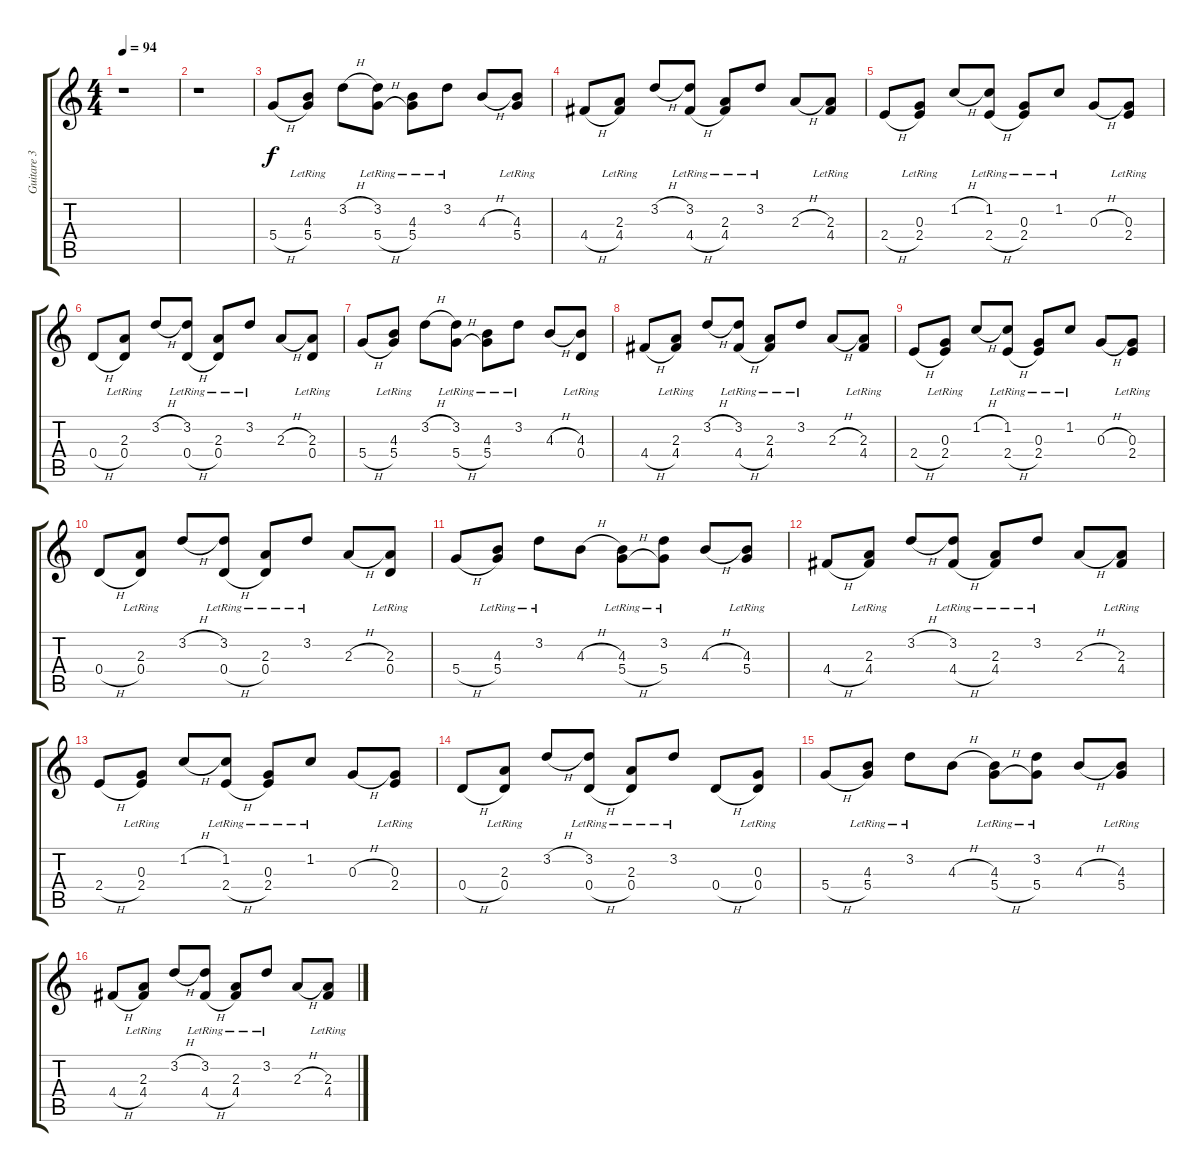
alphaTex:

\track ("Guitare 3" "Guitare 3") {instrument electricguitarjazz}
\staff {score tabs}
\tuning (E4 B3 G3 D3 A2 E2) {hide}
\ts (4 4)
\tempo 94
\clef g2
\ks c
r.1{dy f instrument electricguitarjazz} |
r.1 |
5.4{h}.8 (4.3{lr} 5.4{lr}).8 3.2{h}.8 (3.2{lr} 5.4{h}).8 (4.3{lr} 5.4{lr}).8 3.2{lr}.8 4.3{h}.8 (4.3{lr} 5.4{lr}).8 |
4.4{h}.8 (2.3{lr} 4.4{lr}).8 3.2{h}.8 (3.2{lr} 4.4{h}).8 (2.3{lr} 4.4{lr}).8 3.2{lr}.8 2.3{h}.8 (2.3{lr} 4.4{lr}).8 |
2.4{h}.8 (0.3{lr} 2.4{lr}).8 1.2{h}.8 (1.2{lr} 2.4{h}).8 (0.3{lr} 2.4{lr}).8 1.2{lr}.8 0.3{h}.8 (0.3{lr} 2.4{lr}).8 |
0.4{h}.8 (2.3{lr} 0.4{lr}).8 3.2{h}.8 (3.2{lr} 0.4{h}).8 (2.3{lr} 0.4{lr}).8 3.2{lr}.8 2.3{h}.8 (2.3{lr} 0.4{lr}).8 |
5.4{h}.8 (4.3{lr} 5.4{lr}).8 3.2{h}.8 (3.2{lr} 5.4{h}).8 (4.3{lr} 5.4{lr}).8 3.2{lr}.8 4.3{h}.8 (4.3{lr} 0.4{lr}).8 |
4.4{h}.8 (2.3{lr} 4.4{lr}).8 3.2{h}.8 (3.2{lr} 4.4{h}).8 (2.3{lr} 4.4{lr}).8 3.2{lr}.8 2.3{h}.8 (2.3{lr} 4.4{lr}).8 |
2.4{h}.8 (0.3{lr} 2.4{lr}).8 1.2{h}.8 (1.2{lr} 2.4{h}).8 (0.3{lr} 2.4{lr}).8 1.2{lr}.8 0.3{h}.8 (0.3{lr} 2.4{lr}).8 |
0.4{h}.8 (2.3{lr} 0.4{lr}).8 3.2{h}.8 (3.2{lr} 0.4{h}).8 (2.3{lr} 0.4{lr}).8 3.2{lr}.8 2.3{h}.8 (2.3{lr} 0.4{lr}).8 |
5.4{h}.8 (4.3{lr} 5.4{lr}).8 3.2{lr}.8 4.3{h}.8 (4.3{lr} 5.4{h}).8 (3.2{lr} 5.4{lr}).8 4.3{h}.8 (4.3{lr} 5.4{lr}).8 |
4.4{h}.8 (2.3{lr} 4.4{lr}).8 3.2{h}.8 (3.2{lr} 4.4{h}).8 (2.3{lr} 4.4{lr}).8 3.2{lr}.8 2.3{h}.8 (2.3{lr} 4.4{lr}).8 |
2.4{h}.8 (0.3{lr} 2.4{lr}).8 1.2{h}.8 (1.2{lr} 2.4{h}).8 (0.3{lr} 2.4{lr}).8 1.2{lr}.8 0.3{h}.8 (0.3{lr} 2.4{lr}).8 |
0.4{h}.8 (2.3{lr} 0.4{lr}).8 3.2{h}.8 (3.2{lr} 0.4{h}).8 (2.3{lr} 0.4{lr}).8 3.2{lr}.8 0.4{h}.8 (0.3{lr} 0.4{lr}).8 |
5.4{h}.8 (4.3{lr} 5.4{lr}).8 3.2{lr}.8 4.3{h}.8 (4.3{lr} 5.4{h}).8 (3.2{lr} 5.4{lr}).8 4.3{h}.8 (4.3{lr} 5.4{lr}).8 |
4.4{h}.8 (2.3{lr} 4.4{lr}).8 3.2{h}.8 (3.2{lr} 4.4{h}).8 (2.3{lr} 4.4{lr}).8 3.2{lr}.8 2.3{h}.8 (2.3{lr} 4.4{lr}).8
